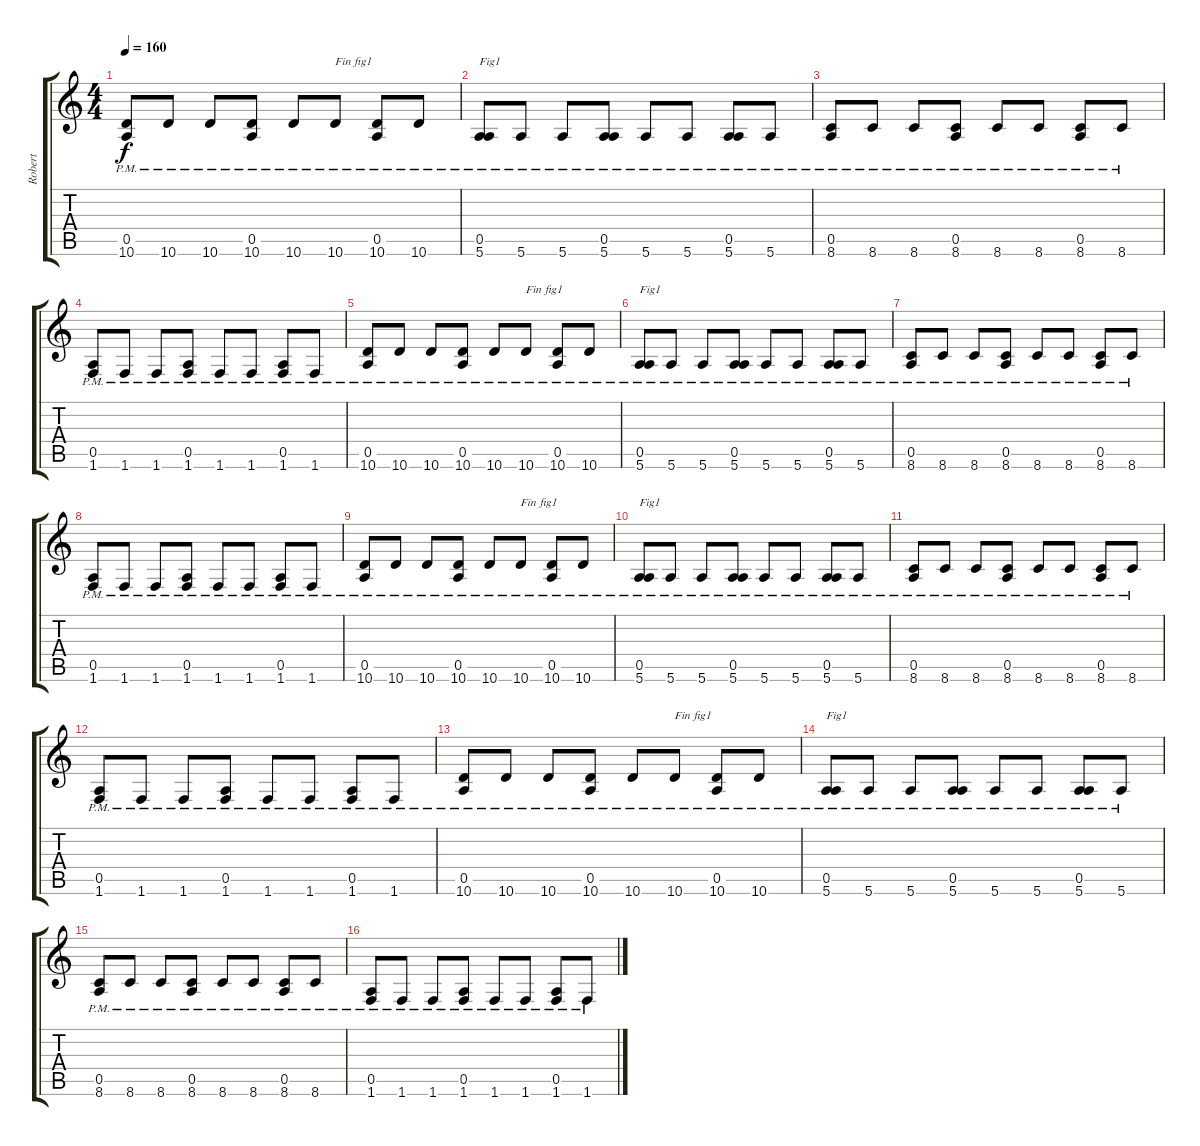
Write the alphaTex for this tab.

\track ("Robert" "Robert") {instrument electricguitarclean}
\staff {score tabs}
\tuning (E4 B3 G3 D3 A2 E2) {hide}
\ts (4 4)
\tempo 160
\clef g2
\ks c
(0.5{pm} 10.6).8{dy f} 10.6{pm}.8 10.6{pm}.8 (0.5{pm} 10.6).8 10.6{pm}.8 10.6{pm}.8{txt "Fin fig1"} (0.5{pm} 10.6).8 10.6{pm}.8 |
(0.5{pm} 5.6).8{txt "Fig1"} 5.6{pm}.8 5.6{pm}.8 (0.5{pm} 5.6).8 5.6{pm}.8 5.6{pm}.8 (0.5{pm} 5.6).8 5.6{pm}.8 |
(0.5{pm} 8.6).8 8.6{pm}.8 8.6{pm}.8 (0.5{pm} 8.6).8 8.6{pm}.8 8.6{pm}.8 (0.5{pm} 8.6).8 8.6{pm}.8 |
(0.5{pm} 1.6).8 1.6{pm}.8 1.6{pm}.8 (0.5{pm} 1.6).8 1.6{pm}.8 1.6{pm}.8 (0.5{pm} 1.6).8 1.6{pm}.8 |
(0.5{pm} 10.6).8 10.6{pm}.8 10.6{pm}.8 (0.5{pm} 10.6).8 10.6{pm}.8 10.6{pm}.8{txt "Fin fig1"} (0.5{pm} 10.6).8 10.6{pm}.8 |
(0.5{pm} 5.6).8{txt "Fig1"} 5.6{pm}.8 5.6{pm}.8 (0.5{pm} 5.6).8 5.6{pm}.8 5.6{pm}.8 (0.5{pm} 5.6).8 5.6{pm}.8 |
(0.5{pm} 8.6).8 8.6{pm}.8 8.6{pm}.8 (0.5{pm} 8.6).8 8.6{pm}.8 8.6{pm}.8 (0.5{pm} 8.6).8 8.6{pm}.8 |
(0.5{pm} 1.6).8 1.6{pm}.8 1.6{pm}.8 (0.5{pm} 1.6).8 1.6{pm}.8 1.6{pm}.8 (0.5{pm} 1.6).8 1.6{pm}.8 |
(0.5{pm} 10.6).8 10.6{pm}.8 10.6{pm}.8 (0.5{pm} 10.6).8 10.6{pm}.8 10.6{pm}.8{txt "Fin fig1"} (0.5{pm} 10.6).8 10.6{pm}.8 |
(0.5{pm} 5.6).8{txt "Fig1"} 5.6{pm}.8 5.6{pm}.8 (0.5{pm} 5.6).8 5.6{pm}.8 5.6{pm}.8 (0.5{pm} 5.6).8 5.6{pm}.8 |
(0.5{pm} 8.6).8 8.6{pm}.8 8.6{pm}.8 (0.5{pm} 8.6).8 8.6{pm}.8 8.6{pm}.8 (0.5{pm} 8.6).8 8.6{pm}.8 |
(0.5{pm} 1.6).8 1.6{pm}.8 1.6{pm}.8 (0.5{pm} 1.6).8 1.6{pm}.8 1.6{pm}.8 (0.5{pm} 1.6).8 1.6{pm}.8 |
(0.5{pm} 10.6).8 10.6{pm}.8 10.6{pm}.8 (0.5{pm} 10.6).8 10.6{pm}.8 10.6{pm}.8{txt "Fin fig1"} (0.5{pm} 10.6).8 10.6{pm}.8 |
(0.5{pm} 5.6).8{txt "Fig1"} 5.6{pm}.8 5.6{pm}.8 (0.5{pm} 5.6).8 5.6{pm}.8 5.6{pm}.8 (0.5{pm} 5.6).8 5.6{pm}.8 |
(0.5{pm} 8.6).8 8.6{pm}.8 8.6{pm}.8 (0.5{pm} 8.6).8 8.6{pm}.8 8.6{pm}.8 (0.5{pm} 8.6).8 8.6{pm}.8 |
(0.5{pm} 1.6).8 1.6{pm}.8 1.6{pm}.8 (0.5{pm} 1.6).8 1.6{pm}.8 1.6{pm}.8 (0.5{pm} 1.6).8 1.6{pm}.8
